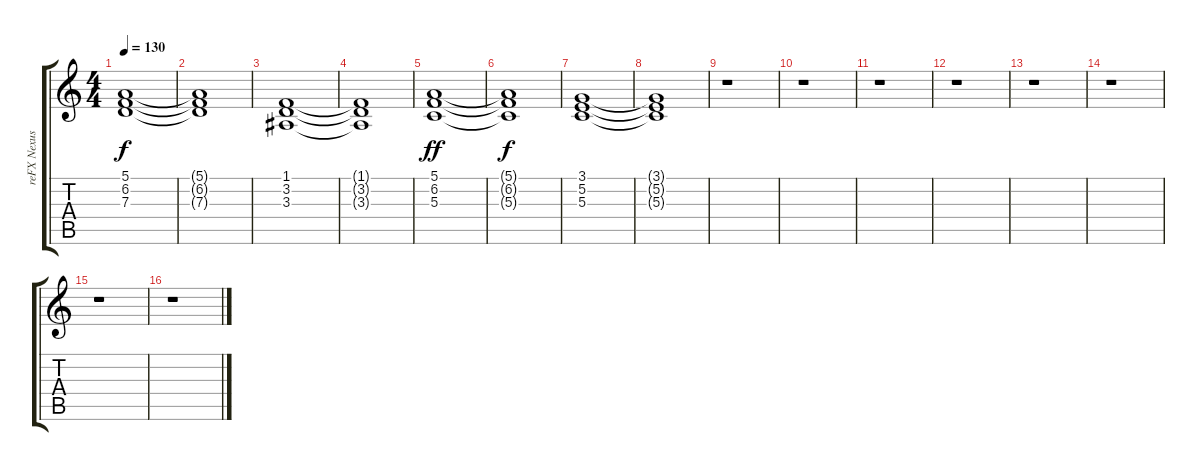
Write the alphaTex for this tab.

\track ("reFX Nexus #2 (MIDI)" "reFX Nexus") {instrument choiraahs}
\staff {score tabs}
\tuning (E4 B3 G3 D3 A2 E2) {hide}
\ts (4 4)
\tempo 130
\clef g2
\ks c
(5.1 6.2 7.3).1{dy f} |
(5.1{t} 6.2{t} 7.3{t}).1 |
(1.1 3.2 3.3).1 |
(1.1{t} 3.2{t} 3.3{t}).1 |
(5.1 6.2 5.3).1{dy ff} |
(5.1{t} 6.2{t} 5.3{t}).1{dy f} |
(3.1 5.2 5.3).1 |
(3.1{t} 5.2{t} 5.3{t}).1 |
r.1 |
r.1 |
r.1 |
r.1 |
r.1 |
r.1 |
r.1 |
r.1
